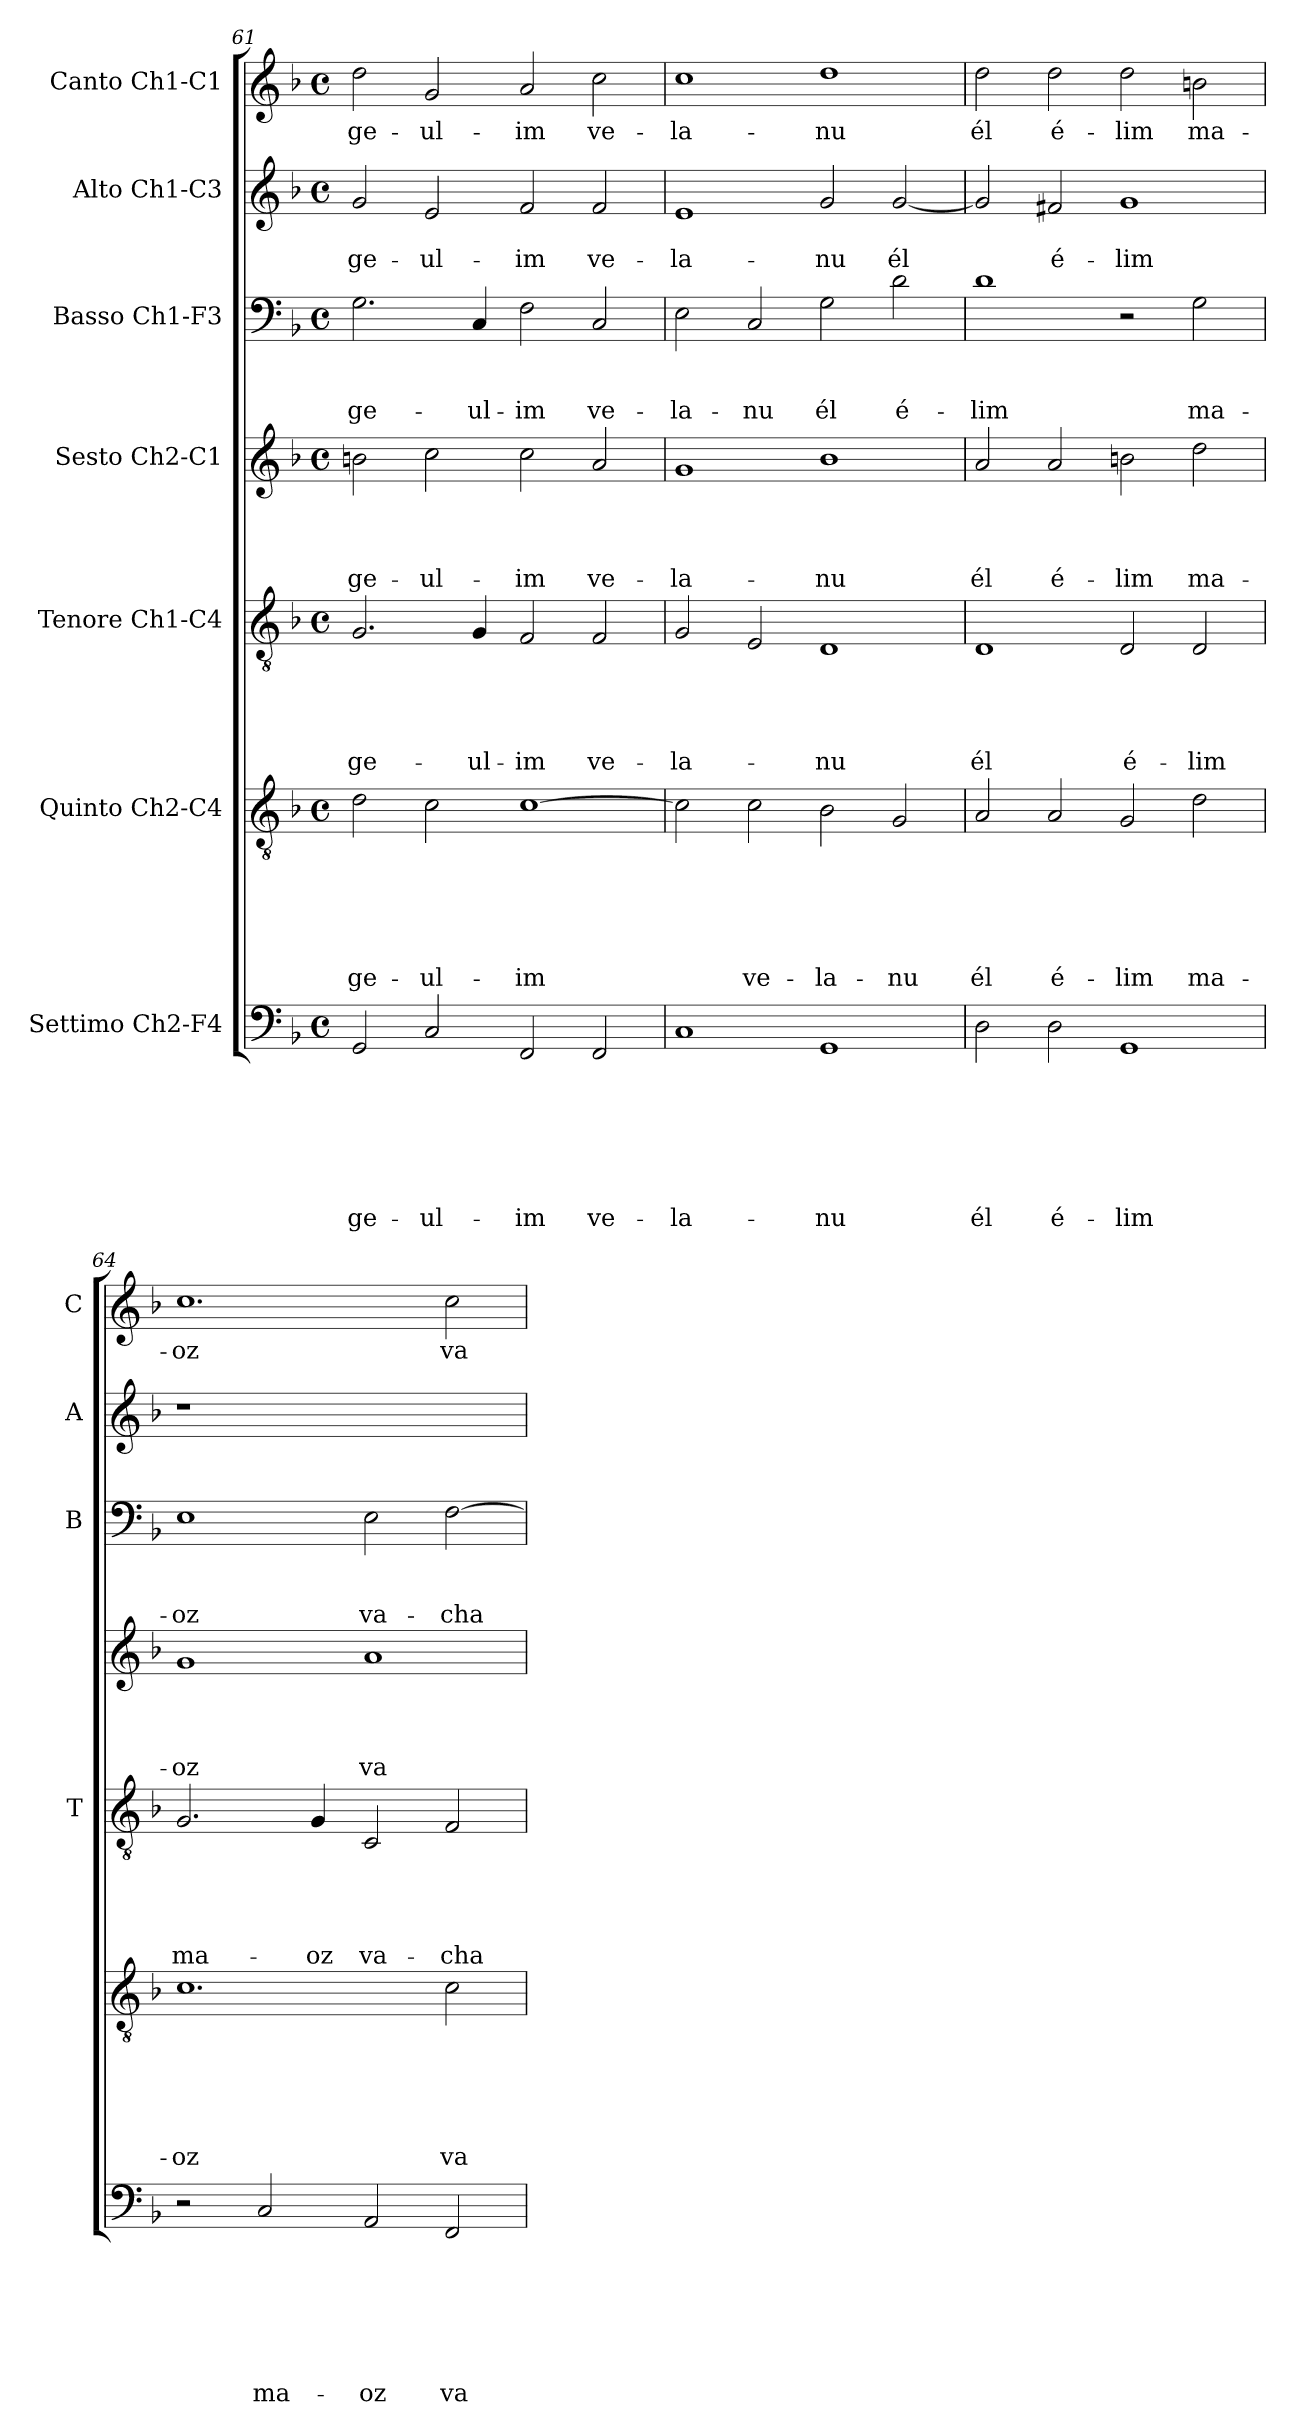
**kern	**text	**text	**text	**text	**text	**text	**text	**kern	**text	**text	**text	**text	**text	**text	**kern	**text	**text	**text	**text	**text	**kern	**text	**text	**text	**text	**kern	**text	**text	**text	**kern	**text	**text	**kern	**text
*part7	*part7	*part7	*part7	*part7	*part7	*part7	*part7	*part6	*part6	*part6	*part6	*part6	*part6	*part6	*part5	*part5	*part5	*part5	*part5	*part5	*part4	*part4	*part4	*part4	*part4	*part3	*part3	*part3	*part3	*part2	*part2	*part2	*part1	*part1
*staff7	*staff7	*staff7	*staff7	*staff7	*staff7	*staff7	*staff7	*staff6	*staff6	*staff6	*staff6	*staff6	*staff6	*staff6	*staff5	*staff5	*staff5	*staff5	*staff5	*staff5	*staff4	*staff4	*staff4	*staff4	*staff4	*staff3	*staff3	*staff3	*staff3	*staff2	*staff2	*staff2	*staff1	*staff1
*I"Settimo Ch2-F4	*	*	*	*	*	*	*	*I"Quinto Ch2-C4	*	*	*	*	*	*	*I"Tenore Ch1-C4	*	*	*	*	*	*I"Sesto Ch2-C1	*	*	*	*	*I"Basso Ch1-F3	*	*	*	*I"Alto Ch1-C3	*	*	*I"Canto Ch1-C1	*
*	*	*	*	*	*	*	*	*	*	*	*	*	*	*	*I'T	*	*	*	*	*	*	*	*	*	*	*I'B	*	*	*	*I'A	*	*	*I'C	*
*clefF4	*	*	*	*	*	*	*	*clefGv2	*	*	*	*	*	*	*clefGv2	*	*	*	*	*	*clefG2	*	*	*	*	*clefF4	*	*	*	*clefG2	*	*	*clefG2	*
*k[b-]	*	*	*	*	*	*	*	*k[b-]	*	*	*	*	*	*	*k[b-]	*	*	*	*	*	*k[b-]	*	*	*	*	*k[b-]	*	*	*	*k[b-]	*	*	*k[b-]	*
*F:	*	*	*	*	*	*	*	*F:	*	*	*	*	*	*	*F:	*	*	*	*	*	*F:	*	*	*	*	*F:	*	*	*	*F:	*	*	*F:	*
*M4/4	*	*	*	*	*	*	*	*M4/4	*	*	*	*	*	*	*M4/4	*	*	*	*	*	*M4/4	*	*	*	*	*M4/4	*	*	*	*M4/4	*	*	*M4/4	*
*met(c)	*	*	*	*	*	*	*	*met(c)	*	*	*	*	*	*	*met(c)	*	*	*	*	*	*met(c)	*	*	*	*	*met(c)	*	*	*	*met(c)	*	*	*met(c)	*
=61	=61	=61	=61	=61	=61	=61	=61	=61	=61	=61	=61	=61	=61	=61	=61	=61	=61	=61	=61	=61	=61	=61	=61	=61	=61	=61	=61	=61	=61	=61	=61	=61	=61	=61
!	!	!	!	!	!	!	!LO:LY:b	!	!	!	!	!	!	!LO:LY:b	!	!	!	!	!	!LO:LY:b	!	!	!	!	!LO:LY:b	!	!	!	!LO:LY:b	!	!	!LO:LY:b	!	!LO:LY:b
2GG/	.	.	.	.	.	.	ge-	2d\	.	.	.	.	.	ge-	2.G/	.	.	.	.	ge-	2bn\	.	.	.	ge-	2.G\	.	.	ge-	2g/	.	ge-	2dd\	ge-
!	!	!	!	!	!	!	!LO:LY:b	!	!	!	!	!	!	!LO:LY:b	!	!	!	!	!	!	!	!	!	!	!LO:LY:b	!	!	!	!	!	!	!LO:LY:b	!	!LO:LY:b
2C/	.	.	.	.	.	.	-ul-	2c\	.	.	.	.	.	-ul-	.	.	.	.	.	.	2cc\	.	.	.	-ul-	.	.	.	.	2e/	.	-ul-	2g/	-ul-
!	!	!	!	!	!	!	!	!	!	!	!	!	!	!	!	!	!	!	!	!LO:LY:b	!	!	!	!	!	!	!	!	!LO:LY:b	!	!	!	!	!
.	.	.	.	.	.	.	.	.	.	.	.	.	.	.	4G/	.	.	.	.	-ul-	.	.	.	.	.	4C/	.	.	-ul-	.	.	.	.	.
!	!	!	!	!	!	!	!LO:LY:b	!	!	!	!	!	!	!LO:LY:b	!	!	!	!	!	!LO:LY:b	!	!	!	!	!LO:LY:b	!	!	!	!LO:LY:b	!	!	!LO:LY:b	!	!LO:LY:b
2FF/	.	.	.	.	.	.	-im	[1c	.	.	.	.	.	-im	2F/	.	.	.	.	-im	2cc\	.	.	.	-im	2F\	.	.	-im	2f/	.	-im	2a/	-im
!	!	!	!	!	!	!	!LO:LY:b	!	!	!	!	!	!	!	!	!	!	!	!	!LO:LY:b	!	!	!	!	!LO:LY:b	!	!	!	!LO:LY:b	!	!	!LO:LY:b	!	!LO:LY:b
2FF/	.	.	.	.	.	.	ve-	.	.	.	.	.	.	.	2F/	.	.	.	.	ve-	2a/	.	.	.	ve-	2C/	.	.	ve-	2f/	.	ve-	2cc\	ve-
=62	=62	=62	=62	=62	=62	=62	=62	=62	=62	=62	=62	=62	=62	=62	=62	=62	=62	=62	=62	=62	=62	=62	=62	=62	=62	=62	=62	=62	=62	=62	=62	=62	=62	=62
!	!	!	!	!	!	!	!LO:LY:b	!	!	!	!	!	!	!	!	!	!	!	!	!LO:LY:b	!	!	!	!	!LO:LY:b	!	!	!	!LO:LY:b	!	!	!LO:LY:b	!	!LO:LY:b
1C	.	.	.	.	.	.	-la-	2c\]	.	.	.	.	.	.	2G/	.	.	.	.	-la-	1g	.	.	.	-la-	2E\	.	.	-la-	1e	.	-la-	1cc	-la-
!	!	!	!	!	!	!	!	!	!	!	!	!	!	!LO:LY:b	!	!	!	!	!	!	!	!	!	!	!	!	!	!	!LO:LY:b	!	!	!	!	!
.	.	.	.	.	.	.	.	2c\	.	.	.	.	.	ve-	2E/	.	.	.	.	.	.	.	.	.	.	2C/	.	.	-nu	.	.	.	.	.
!	!	!	!	!	!	!	!LO:LY:b	!	!	!	!	!	!	!LO:LY:b	!	!	!	!	!	!LO:LY:b	!	!	!	!	!LO:LY:b	!	!	!	!LO:LY:b	!	!	!LO:LY:b	!	!LO:LY:b
1GG	.	.	.	.	.	.	-nu	2B-\	.	.	.	.	.	-la-	1D	.	.	.	.	-nu	1b-	.	.	.	-nu	2G\	.	.	él	2g/	.	-nu	1dd	-nu
!	!	!	!	!	!	!	!	!	!	!	!	!	!	!LO:LY:b	!	!	!	!	!	!	!	!	!	!	!	!	!	!	!LO:LY:b	!	!	!LO:LY:b	!	!
.	.	.	.	.	.	.	.	2G/	.	.	.	.	.	-nu	.	.	.	.	.	.	.	.	.	.	.	2d\	.	.	é-	[2g/	.	él	.	.
=63	=63	=63	=63	=63	=63	=63	=63	=63	=63	=63	=63	=63	=63	=63	=63	=63	=63	=63	=63	=63	=63	=63	=63	=63	=63	=63	=63	=63	=63	=63	=63	=63	=63	=63
!	!	!	!	!	!	!	!LO:LY:b	!	!	!	!	!	!	!LO:LY:b	!	!	!	!	!	!LO:LY:b	!	!	!	!	!LO:LY:b	!	!	!	!LO:LY:b	!	!	!	!	!LO:LY:b
2D\	.	.	.	.	.	.	él	2A/	.	.	.	.	.	él	1D	.	.	.	.	él	2a/	.	.	.	él	1d	.	.	-lim	2g/]	.	.	2dd\	él
!	!	!	!	!	!	!	!LO:LY:b	!	!	!	!	!	!	!LO:LY:b	!	!	!	!	!	!	!	!	!	!	!LO:LY:b	!	!	!	!	!	!	!LO:LY:b	!	!LO:LY:b
2D\	.	.	.	.	.	.	é-	2A/	.	.	.	.	.	é-	.	.	.	.	.	.	2a/	.	.	.	é-	.	.	.	.	2f#X/	.	é-	2dd\	é-
!	!	!	!	!	!	!	!LO:LY:b	!	!	!	!	!	!	!LO:LY:b	!	!	!	!	!	!LO:LY:b	!	!	!	!	!LO:LY:b	!	!	!	!	!	!	!LO:LY:b	!	!LO:LY:b
1GG	.	.	.	.	.	.	-lim	2G/	.	.	.	.	.	-lim	2D/	.	.	.	.	é-	2bn\	.	.	.	-lim	2r	.	.	.	1g	.	-lim	2dd\	-lim
!	!	!	!	!	!	!	!	!	!	!	!	!	!	!LO:LY:b	!	!	!	!	!	!LO:LY:b	!	!	!	!	!LO:LY:b	!	!	!	!LO:LY:b	!	!	!	!	!LO:LY:b
.	.	.	.	.	.	.	.	2d\	.	.	.	.	.	ma-	2D/	.	.	.	.	-lim	2dd\	.	.	.	ma-	2G\	.	.	ma-	.	.	.	2bn\	ma-
!!LO:PB:g=z
=64	=64	=64	=64	=64	=64	=64	=64	=64	=64	=64	=64	=64	=64	=64	=64	=64	=64	=64	=64	=64	=64	=64	=64	=64	=64	=64	=64	=64	=64	=64	=64	=64	=64	=64
!	!	!	!	!	!	!	!	!	!	!	!	!	!	!LO:LY:b	!	!	!	!	!	!LO:LY:b	!	!	!	!	!LO:LY:b	!	!	!	!LO:LY:b	!	!	!	!	!LO:LY:b
2r	.	.	.	.	.	.	.	1.c	.	.	.	.	.	-oz	2.G/	.	.	.	.	ma-	1g	.	.	.	-oz	1E	.	.	-oz	1r	.	.	1.cc	-oz
!	!	!	!	!	!	!	!LO:LY:b	!	!	!	!	!	!	!	!	!	!	!	!	!	!	!	!	!	!	!	!	!	!	!	!	!	!	!
2C/	.	.	.	.	.	.	ma-	.	.	.	.	.	.	.	.	.	.	.	.	.	.	.	.	.	.	.	.	.	.	.	.	.	.	.
!	!	!	!	!	!	!	!	!	!	!	!	!	!	!	!	!	!	!	!	!LO:LY:b	!	!	!	!	!	!	!	!	!	!	!	!	!	!
.	.	.	.	.	.	.	.	.	.	.	.	.	.	.	4G/	.	.	.	.	-oz	.	.	.	.	.	.	.	.	.	.	.	.	.	.
!	!	!	!	!	!	!	!LO:LY:b	!	!	!	!	!	!	!	!	!	!	!	!	!LO:LY:b	!	!	!	!	!LO:LY:b	!	!	!	!LO:LY:b	!	!	!	!	!
2AA/	.	.	.	.	.	.	-oz	.	.	.	.	.	.	.	2C/	.	.	.	.	va-	1a	.	.	.	va-	2E\	.	.	va-	1ryy	.	.	.	.
!	!	!	!	!	!	!	!LO:LY:b	!	!	!	!	!	!	!LO:LY:b	!	!	!	!	!	!LO:LY:b	!	!	!	!	!	!	!	!	!LO:LY:b	!	!	!	!	!LO:LY:b
2FF/	.	.	.	.	.	.	va-	2c\	.	.	.	.	.	va-	2F/	.	.	.	.	-cha-	.	.	.	.	.	[2F\	.	.	-cha-	.	.	.	2cc\	va-
=	=	=	=	=	=	=	=	=	=	=	=	=	=	=	=	=	=	=	=	=	=	=	=	=	=	=	=	=	=	=	=	=	=	=
*-	*-	*-	*-	*-	*-	*-	*-	*-	*-	*-	*-	*-	*-	*-	*-	*-	*-	*-	*-	*-	*-	*-	*-	*-	*-	*-	*-	*-	*-	*-	*-	*-	*-	*-
